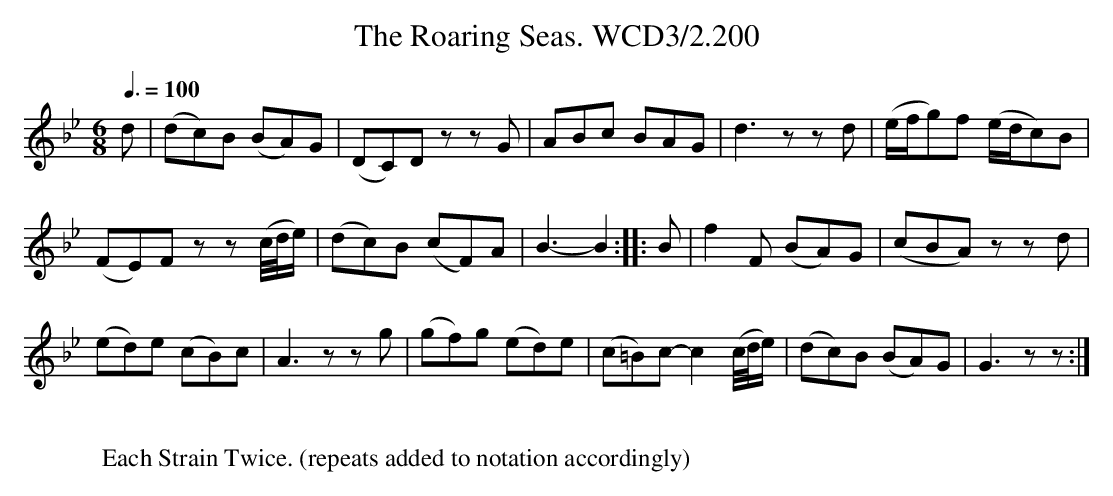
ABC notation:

X:1
T:Roaring Seas. WCD3/2.200, The
M:6/8
L:1/8
Q:3/8=100
K:Gm
d|(dc)B (BA)G|(DC)D zzG|ABc BAG|d3 zzd|(e/f/g)f (e/d/c)B|
(FE)F zz(c//d//e/)|(dc)B (cF)A|B3-B2::B|f2F (BA)G|(cBA) zzd|
(ed)e (cB)c|A3 zzg|(gf)g (ed)e|(c=B)c-c2 (c//d//e/)|(dc)B (BA)G|G3 zz :|
W:
W:Each Strain Twice. (repeats added to notation accordingly)
